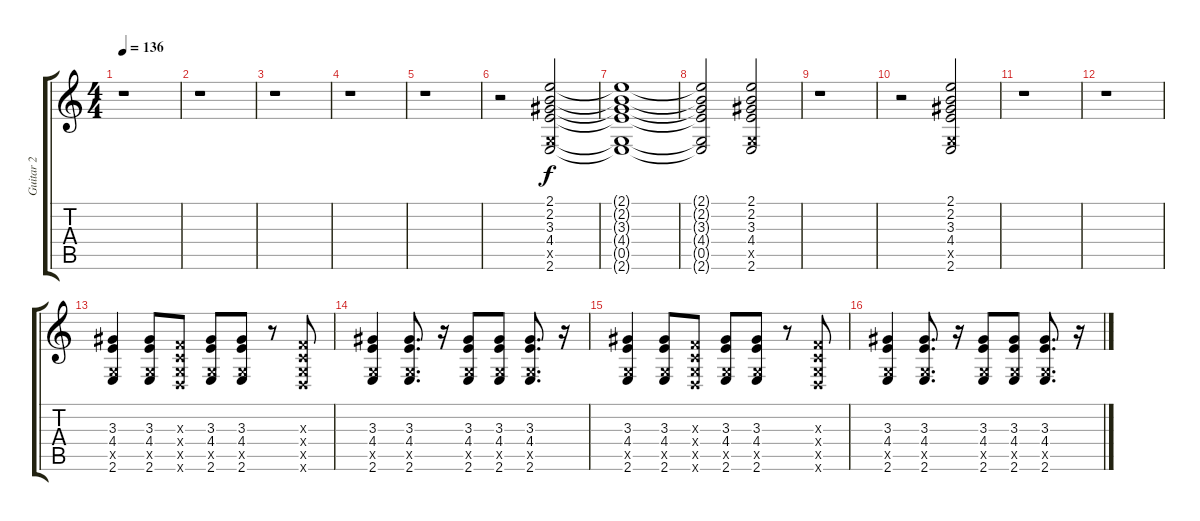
\track ("Guitar 2" "Guitar 2") {instrument electricguitarclean}
\staff {score tabs}
\tuning (D4 A3 F3 C3 G2 D2) {hide}
\ts (4 4)
\tempo 136
\clef g2
\ks c
r.1{dy f} |
r.1 |
r.1 |
r.1 |
r.1 |
r.2 (2.1 2.2 3.3 4.4 0.5{x} 2.6).2 |
(2.1{t} 2.2{t} 3.3{t} 4.4{t} 0.5{t} 2.6{t}).1 |
(2.1{t} 2.2{t} 3.3{t} 4.4{t} 0.5{t} 2.6{t}).2 (2.1 2.2 3.3 4.4 0.5{x} 2.6).2 |
r.1 |
r.2 (2.1 2.2 3.3 4.4 0.5{x} 2.6).2 |
r.1 |
r.1 |
(3.3 4.4 0.5{x} 2.6).4 (3.3 4.4 0.5{x} 2.6).8 (0.3{x} 0.4{x} 0.5{x} 0.6{x}).8 (3.3 4.4 0.5{x} 2.6).8 (3.3 4.4 0.5{x} 2.6).8 r.8 (0.3{x} 0.4{x} 0.5{x} 0.6{x}).8 |
(3.3 4.4 0.5{x} 2.6).4 (3.3 4.4 0.5{x} 2.6).8{d} r.16 (3.3 4.4 0.5{x} 2.6).8 (3.3 4.4 0.5{x} 2.6).8 (3.3 4.4 0.5{x} 2.6).8{d} r.16 |
(3.3 4.4 0.5{x} 2.6).4 (3.3 4.4 0.5{x} 2.6).8 (0.3{x} 0.4{x} 0.5{x} 0.6{x}).8 (3.3 4.4 0.5{x} 2.6).8 (3.3 4.4 0.5{x} 2.6).8 r.8 (0.3{x} 0.4{x} 0.5{x} 0.6{x}).8 |
(3.3 4.4 0.5{x} 2.6).4 (3.3 4.4 0.5{x} 2.6).8{d} r.16 (3.3 4.4 0.5{x} 2.6).8 (3.3 4.4 0.5{x} 2.6).8 (3.3 4.4 0.5{x} 2.6).8{d} r.16
